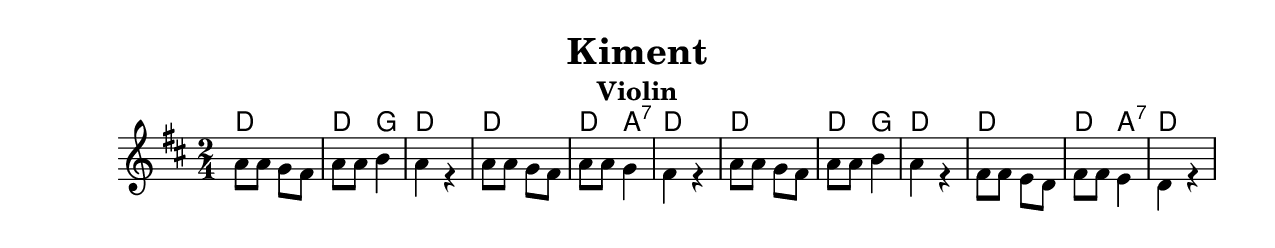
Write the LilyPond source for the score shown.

\version "2.24.0"
\language "english"
%\pointAndClickOff
%moved \header into \score for includes to work

\paper{
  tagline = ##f
  print-all-headers = ##t
  #(set-paper-size "letter")
}
date = #(strftime "%d-%m-%Y" (localtime (current-time)))

%%\markup{ \italic{ " Updated " \date  }  }
%\markup{ Got something to say? }

%#################################### Melody ########################
notes = \relative c' {

  a'8 a g fs
  a8 a b4
  a4 r
  a8 a g fs
  a8 a g4
  fs 4 r

  a8 a g fs
  a8 a b4
  a4 r
  fs8 fs e d
  fs8 fs e4
  d4 r
}

melody = {
  <<
    \clef treble
    \key d \major
    \time 2/4
   % \transpose c c'\notes
    \\
    \notes
  >>
}

%################################# Lyrics #####################
%\addlyrics{ Doe a deer }
%################################# Chords #######################
harmonies = \chordmode {
  d2
  d4
  g4
  d2
  d2
  d4
  a4:7
  d2
  d2
  d4
  g4
  d2
  d2
  d4
  a4:7
  d2
}

\score {
  <<
    \new ChordNames {
      \set chordChanges = ##f
      \harmonies
    }
    \new Staff
    \melody
  >>
  \header{
    title= "Kiment"
instrument= "Violin"
    subtitle=""
instrument= "Violin"
    arranger= ""
  }
  \midi{\tempo 4 = 120}
  \layout{indent = 1.0\cm}
}
